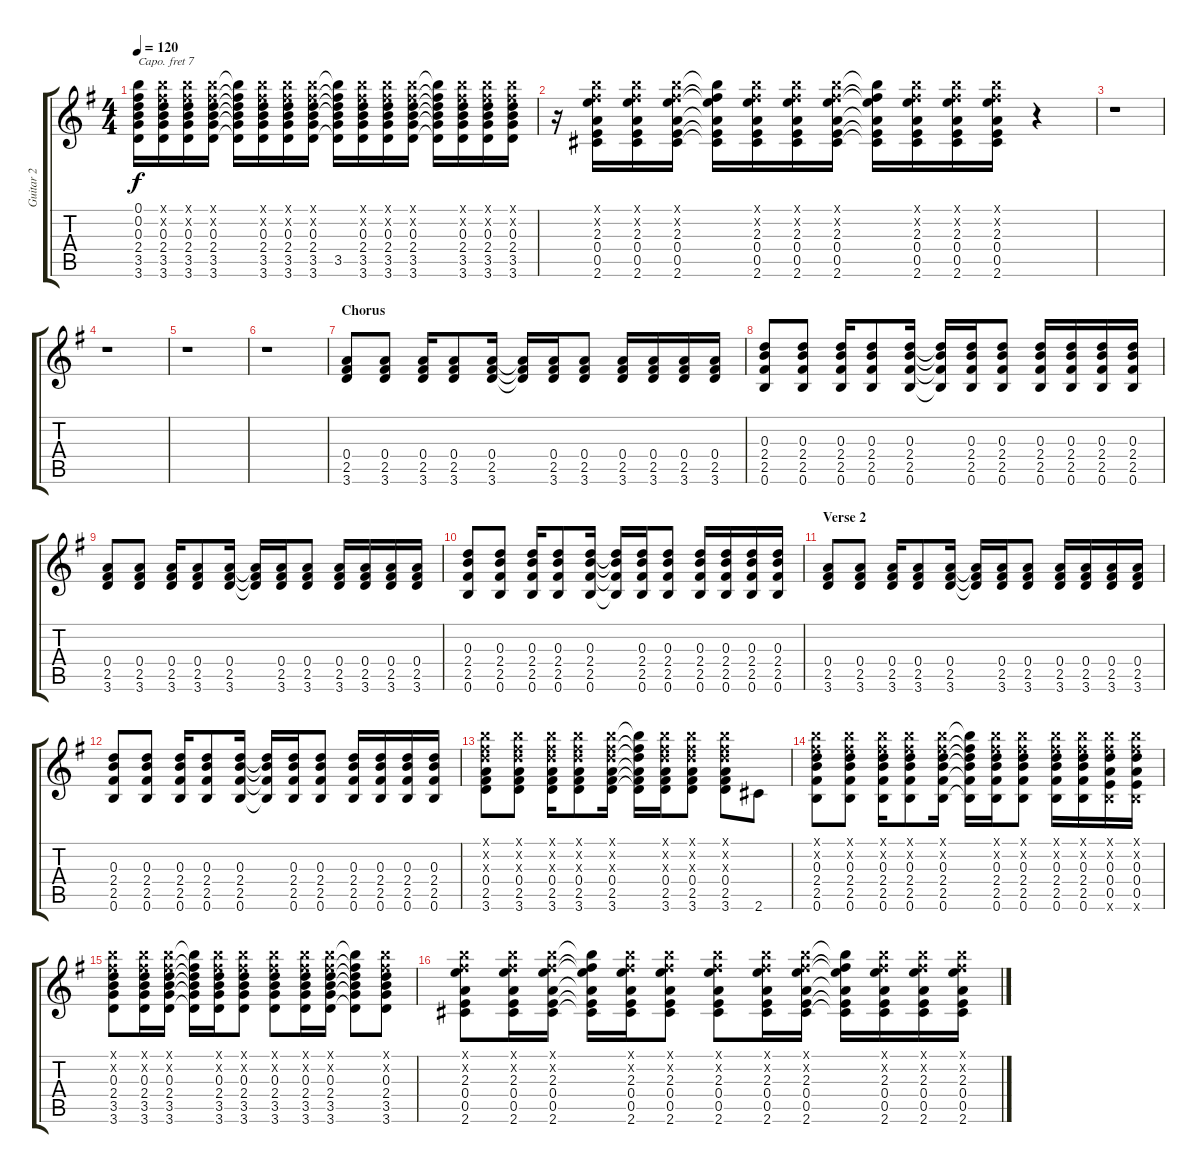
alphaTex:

\track ("Guitar 2" "Guitar 2") {instrument acousticguitarsteel}
\staff {score tabs}
\capo 7
\tuning (E4 B3 G3 D3 A2 E2) {hide}
\ts (4 4)
\tempo 120
\clef g2
\ks g
(0.1{t} 0.2{t} 0.3{t} 2.4{t} 3.5{t} 3.6{t}).16{dy f} (0.1{x} 0.2{x} 0.3 2.4 3.5 3.6).16 (0.1{x} 0.2{x} 0.3 2.4 3.5 3.6).16 (0.1{x} 0.2{x} 0.3 2.4 3.5 3.6).16 (0.1{t} 0.2{t} 0.3{t} 2.4{t} 3.5{t} 3.6{t}).16 (0.1{x} 0.2{x} 0.3 2.4 3.5 3.6).16 (0.1{x} 0.2{x} 0.3 2.4 3.5 3.6).16 (0.1{x} 0.2{x} 0.3 2.4 3.5 3.6).16 (0.1{t} 0.2{t} 0.3{t} 2.4{t} 3.5 3.6{t}).16 (0.1{x} 0.2{x} 0.3 2.4 3.5 3.6).16 (0.1{x} 0.2{x} 0.3 2.4 3.5 3.6).16 (0.1{x} 0.2{x} 0.3 2.4 3.5 3.6).16 (0.1{t} 0.2{t} 0.3{t} 2.4{t} 3.5{t} 3.6{t}).16 (0.1{x} 0.2{x} 0.3 2.4 3.5 3.6).16 (0.1{x} 0.2{x} 0.3 2.4 3.5 3.6).16 (0.1{x} 0.2{x} 0.3 2.4 3.5 3.6).16 |
r.16 (0.1{x} 0.2{x} 2.3 0.4 0.5 2.6).16 (0.1{x} 0.2{x} 2.3 0.4 0.5 2.6).16 (0.1{x} 0.2{x} 2.3 0.4 0.5 2.6).16 (0.1{t} 0.2{t} 2.3{t} 0.4{t} 0.5{t} 2.6{t}).16 (0.1{x} 0.2{x} 2.3 0.4 0.5 2.6).16 (0.1{x} 0.2{x} 2.3 0.4 0.5 2.6).16 (0.1{x} 0.2{x} 2.3 0.4 0.5 2.6).16 (0.1{t} 0.2{t} 2.3{t} 0.4{t} 0.5{t} 2.6{t}).16 (0.1{x} 0.2{x} 2.3 0.4 0.5 2.6).16 (0.1{x} 0.2{x} 2.3 0.4 0.5 2.6).16 (0.1{x} 0.2{x} 2.3 0.4 0.5 2.6).16 r.4 |
r.1 |
r.1 |
r.1 |
r.1 |
\section ("" "Chorus")
(0.4 2.5 3.6).8 (0.4 2.5 3.6).8 (0.4 2.5 3.6).16 (0.4 2.5 3.6).8 (0.4 2.5 3.6).16 (0.4{t} 2.5{t} 3.6{t}).16 (0.4 2.5 3.6).16 (0.4 2.5 3.6).8 (0.4 2.5 3.6).16 (0.4 2.5 3.6).16 (0.4 2.5 3.6).16 (0.4 2.5 3.6).16 |
(0.3 2.4 2.5 0.6).8 (0.3 2.4 2.5 0.6).8 (0.3 2.4 2.5 0.6).16 (0.3 2.4 2.5 0.6).8 (0.3 2.4 2.5 0.6).16 (0.3{t} 2.4{t} 2.5{t} 0.6{t}).16 (0.3 2.4 2.5 0.6).16 (0.3 2.4 2.5 0.6).8 (0.3 2.4 2.5 0.6).16 (0.3 2.4 2.5 0.6).16 (0.3 2.4 2.5 0.6).16 (0.3 2.4 2.5 0.6).16 |
(0.4 2.5 3.6).8 (0.4 2.5 3.6).8 (0.4 2.5 3.6).16 (0.4 2.5 3.6).8 (0.4 2.5 3.6).16 (0.4{t} 2.5{t} 3.6{t}).16 (0.4 2.5 3.6).16 (0.4 2.5 3.6).8 (0.4 2.5 3.6).16 (0.4 2.5 3.6).16 (0.4 2.5 3.6).16 (0.4 2.5 3.6).16 |
(0.3 2.4 2.5 0.6).8 (0.3 2.4 2.5 0.6).8 (0.3 2.4 2.5 0.6).16 (0.3 2.4 2.5 0.6).8 (0.3 2.4 2.5 0.6).16 (0.3{t} 2.4{t} 2.5{t} 0.6{t}).16 (0.3 2.4 2.5 0.6).16 (0.3 2.4 2.5 0.6).8 (0.3 2.4 2.5 0.6).16 (0.3 2.4 2.5 0.6).16 (0.3 2.4 2.5 0.6).16 (0.3 2.4 2.5 0.6).16 |
\section ("" "Verse 2")
(0.4 2.5 3.6).8 (0.4 2.5 3.6).8 (0.4 2.5 3.6).16 (0.4 2.5 3.6).8 (0.4 2.5 3.6).16 (0.4{t} 2.5{t} 3.6{t}).16 (0.4 2.5 3.6).16 (0.4 2.5 3.6).8 (0.4 2.5 3.6).16 (0.4 2.5 3.6).16 (0.4 2.5 3.6).16 (0.4 2.5 3.6).16 |
(0.3 2.4 2.5 0.6).8 (0.3 2.4 2.5 0.6).8 (0.3 2.4 2.5 0.6).16 (0.3 2.4 2.5 0.6).8 (0.3 2.4 2.5 0.6).16 (0.3{t} 2.4{t} 2.5{t} 0.6{t}).16 (0.3 2.4 2.5 0.6).16 (0.3 2.4 2.5 0.6).8 (0.3 2.4 2.5 0.6).16 (0.3 2.4 2.5 0.6).16 (0.3 2.4 2.5 0.6).16 (0.3 2.4 2.5 0.6).16 |
(0.1{x} 0.2{x} 0.3{x} 0.4 2.5 3.6).8 (0.1{x} 0.2{x} 0.3{x} 0.4 2.5 3.6).8 (0.1{x} 0.2{x} 0.3{x} 0.4 2.5 3.6).16 (0.1{x} 0.2{x} 0.3{x} 0.4 2.5 3.6).8 (0.1{x} 0.2{x} 0.3{x} 0.4 2.5 3.6).16 (0.1{t} 0.2{t} 0.3{t} 0.4{t} 2.5{t} 3.6{t}).16 (0.1{x} 0.2{x} 0.3{x} 0.4 2.5 3.6).16 (0.1{x} 0.2{x} 0.3{x} 0.4 2.5 3.6).8 (0.1{x} 0.2{x} 0.3{x} 0.4 2.5 3.6).8 2.6.8 |
(0.1{x} 0.2{x} 0.3 2.4 2.5 0.6).8 (0.1{x} 0.2{x} 0.3 2.4 2.5 0.6).8 (0.1{x} 0.2{x} 0.3 2.4 2.5 0.6).16 (0.1{x} 0.2{x} 0.3 2.4 2.5 0.6).8 (0.1{x} 0.2{x} 0.3 2.4 2.5 0.6).16 (0.1{t} 0.2{t} 0.3{t} 2.4{t} 2.5{t} 0.6{t}).16 (0.1{x} 0.2{x} 0.3 2.4 2.5 0.6).16 (0.1{x} 0.2{x} 0.3 2.4 2.5 0.6).8 (0.1{x} 0.2{x} 0.3 2.4 2.5 0.6).16 (0.1{x} 0.2{x} 0.3 2.4 2.5 0.6).16 (0.1{x} 0.2{x} 0.3 0.4 0.5 0.6{x}).16 (0.1{x} 0.2{x} 0.3 0.4 0.5 0.6{x}).16 |
(0.1{x} 0.2{x} 0.3 2.4 3.5 3.6).8 (0.1{x} 0.2{x} 0.3 2.4 3.5 3.6).16 (0.1{x} 0.2{x} 0.3 2.4 3.5 3.6).16 (0.1{t} 0.2{t} 0.3{t} 2.4{t} 3.5{t} 3.6{t}).16 (0.1{x} 0.2{x} 0.3 2.4 3.5 3.6).16 (0.1{x} 0.2{x} 0.3 2.4 3.5 3.6).8 (0.1{x} 0.2{x} 0.3 2.4 3.5 3.6).8 (0.1{x} 0.2{x} 0.3 2.4 3.5 3.6).16 (0.1{x} 0.2{x} 0.3 2.4 3.5 3.6).16 (0.1{t} 0.2{t} 0.3{t} 2.4{t} 3.5{t} 3.6{t}).8 (0.1{x} 0.2{x} 0.3 2.4 3.5 3.6).8 |
(0.1{x} 0.2{x} 2.3 0.4 0.5 2.6).8 (0.1{x} 0.2{x} 2.3 0.4 0.5 2.6).16 (0.1{x} 0.2{x} 2.3 0.4 0.5 2.6).16 (0.1{t} 0.2{t} 2.3{t} 0.4{t} 0.5{t} 2.6{t}).16 (0.1{x} 0.2{x} 2.3 0.4 0.5 2.6).16 (0.1{x} 0.2{x} 2.3 0.4 0.5 2.6).8 (0.1{x} 0.2{x} 2.3 0.4 0.5 2.6).8 (0.1{x} 0.2{x} 2.3 0.4 0.5 2.6).16 (0.1{x} 0.2{x} 2.3 0.4 0.5 2.6).16 (0.1{t} 0.2{t} 2.3{t} 0.4{t} 0.5{t} 2.6{t}).16 (0.1{x} 0.2{x} 2.3 0.4 0.5 2.6).16 (0.1{x} 0.2{x} 2.3 0.4 0.5 2.6).16 (0.1{x} 0.2{x} 2.3 0.4 0.5 2.6).16
